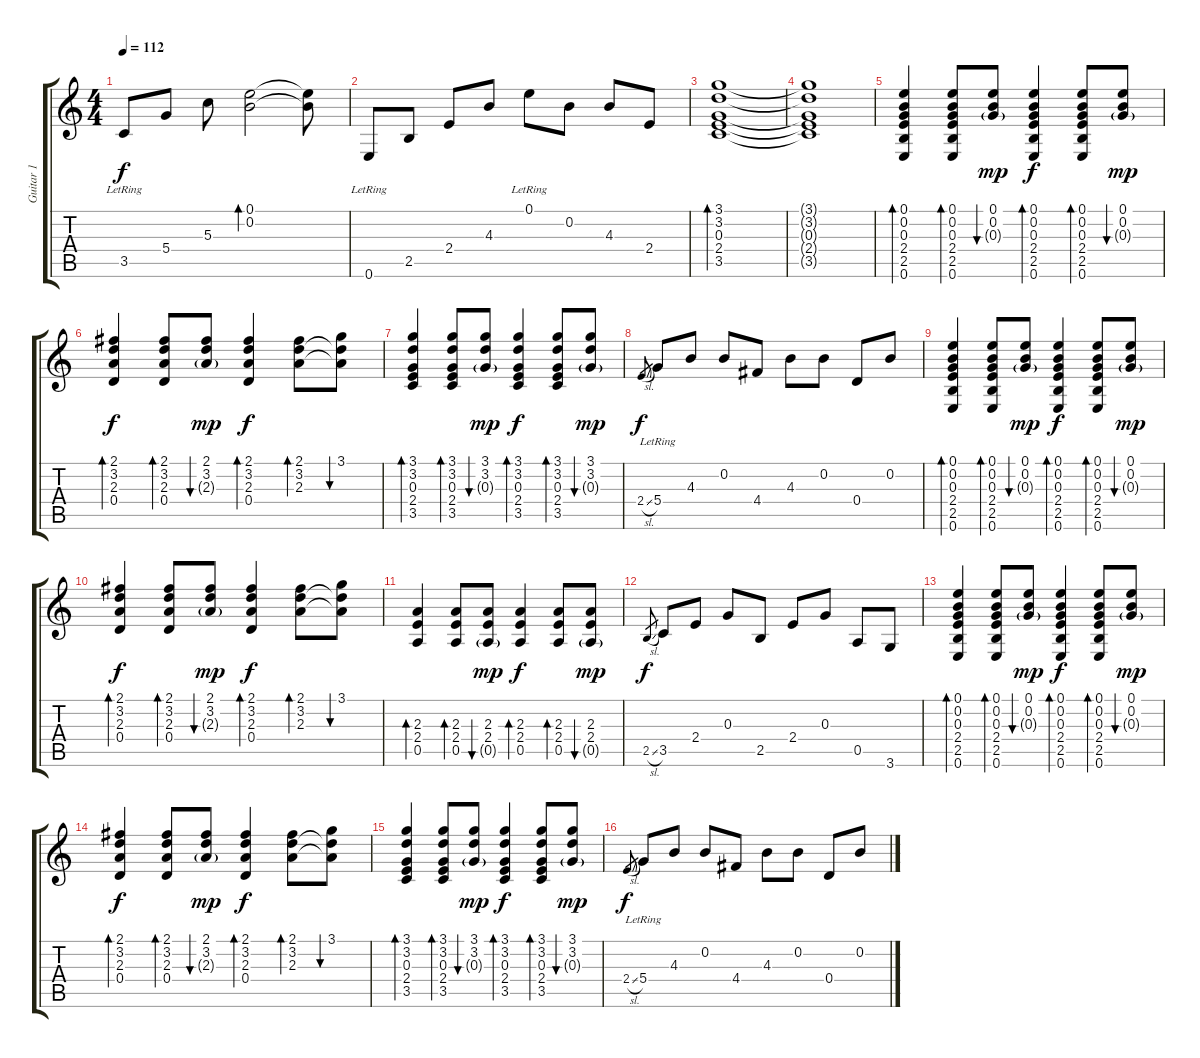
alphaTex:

\track ("Guitar 1" "Guitar 1") {instrument acousticguitarsteel}
\staff {score tabs}
\tuning (E4 B3 G3 D3 A2 E2) {hide}
\ts (4 4)
\tempo 112
\clef g2
\ks c
3.5{lr}.8{dy f} 5.4.8 5.3.8 (0.1 0.2).2{bd 240} (0.1{t} 0.2{t}).8 |
0.6{lr}.8 2.5.8 2.4.8 4.3.8 0.1{lr}.8 0.2.8 4.3.8 2.4.8 |
(3.1 3.2 0.3 2.4 3.5).1{bd 240} |
(3.1{t} 3.2{t} 0.3{t} 2.4{t} 3.5{t}).1 |
(0.1 0.2 0.3 2.4 2.5 0.6).4{bd 30} (0.1 0.2 0.3 2.4 2.5 0.6).8{bd 30} (0.1 0.2 0.3{g}).8{bu 30 dy mp} (0.1 0.2 0.3 2.4 2.5 0.6).4{bd 30 dy f} (0.1 0.2 0.3 2.4 2.5 0.6).8{bd 30} (0.1 0.2 0.3{g}).8{bu 30 dy mp} |
(2.1 3.2 2.3 0.4).4{bd 30 dy f} (2.1 3.2 2.3 0.4).8{bd 30} (2.1 3.2 2.3{g}).8{bu 30 dy mp} (2.1 3.2 2.3 0.4).4{bd 30 dy f} (2.1 3.2 2.3).8{bd 30} (3.1 3.2{t} 2.3{t}).8{bu 30} |
(3.1 3.2 0.3 2.4 3.5).4{bd 30} (3.1 3.2 0.3 2.4 3.5).8{bd 30} (3.1 3.2 0.3{g}).8{bu 30 dy mp} (3.1 3.2 0.3 2.4 3.5).4{bd 30 dy f} (3.1 3.2 0.3 2.4 3.5).8{bd 30} (3.1 3.2 0.3{g}).8{bu 30 dy mp} |
2.4{sl}.8{gr dy f} 5.4{lr}.8 4.3.8 0.2.8 4.4.8 4.3.8 0.2.8 0.4.8 0.2.8 |
(0.1 0.2 0.3 2.4 2.5 0.6).4{bd 30} (0.1 0.2 0.3 2.4 2.5 0.6).8{bd 30} (0.1 0.2 0.3{g}).8{bu 30 dy mp} (0.1 0.2 0.3 2.4 2.5 0.6).4{bd 30 dy f} (0.1 0.2 0.3 2.4 2.5 0.6).8{bd 30} (0.1 0.2 0.3{g}).8{bu 30 dy mp} |
(2.1 3.2 2.3 0.4).4{bd 30 dy f} (2.1 3.2 2.3 0.4).8{bd 30} (2.1 3.2 2.3{g}).8{bu 30 dy mp} (2.1 3.2 2.3 0.4).4{bd 30 dy f} (2.1 3.2 2.3).8{bd 30} (3.1 3.2{t} 2.3{t}).8{bu 30} |
(2.3 2.4 0.5).4{bd 30} (2.3 2.4 0.5).8{bd 30} (2.3 2.4 0.5{g}).8{bu 30 dy mp} (2.3 2.4 0.5).4{bd 30 dy f} (2.3 2.4 0.5).8{bd 30} (2.3 2.4 0.5{g}).8{bu 30 dy mp} |
2.5{sl}.8{gr dy f} 3.5.8 2.4.8 0.3.8 2.5.8 2.4.8 0.3.8 0.5.8 3.6.8 |
(0.1 0.2 0.3 2.4 2.5 0.6).4{bd 30} (0.1 0.2 0.3 2.4 2.5 0.6).8{bd 30} (0.1 0.2 0.3{g}).8{bu 30 dy mp} (0.1 0.2 0.3 2.4 2.5 0.6).4{bd 30 dy f} (0.1 0.2 0.3 2.4 2.5 0.6).8{bd 30} (0.1 0.2 0.3{g}).8{bu 30 dy mp} |
(2.1 3.2 2.3 0.4).4{bd 30 dy f} (2.1 3.2 2.3 0.4).8{bd 30} (2.1 3.2 2.3{g}).8{bu 30 dy mp} (2.1 3.2 2.3 0.4).4{bd 30 dy f} (2.1 3.2 2.3).8{bd 30} (3.1 3.2{t} 2.3{t}).8{bu 30} |
(3.1 3.2 0.3 2.4 3.5).4{bd 30} (3.1 3.2 0.3 2.4 3.5).8{bd 30} (3.1 3.2 0.3{g}).8{bu 30 dy mp} (3.1 3.2 0.3 2.4 3.5).4{bd 30 dy f} (3.1 3.2 0.3 2.4 3.5).8{bd 30} (3.1 3.2 0.3{g}).8{bu 30 dy mp} |
2.4{sl}.8{gr dy f} 5.4{lr}.8 4.3.8 0.2.8 4.4.8 4.3.8 0.2.8 0.4.8 0.2.8
